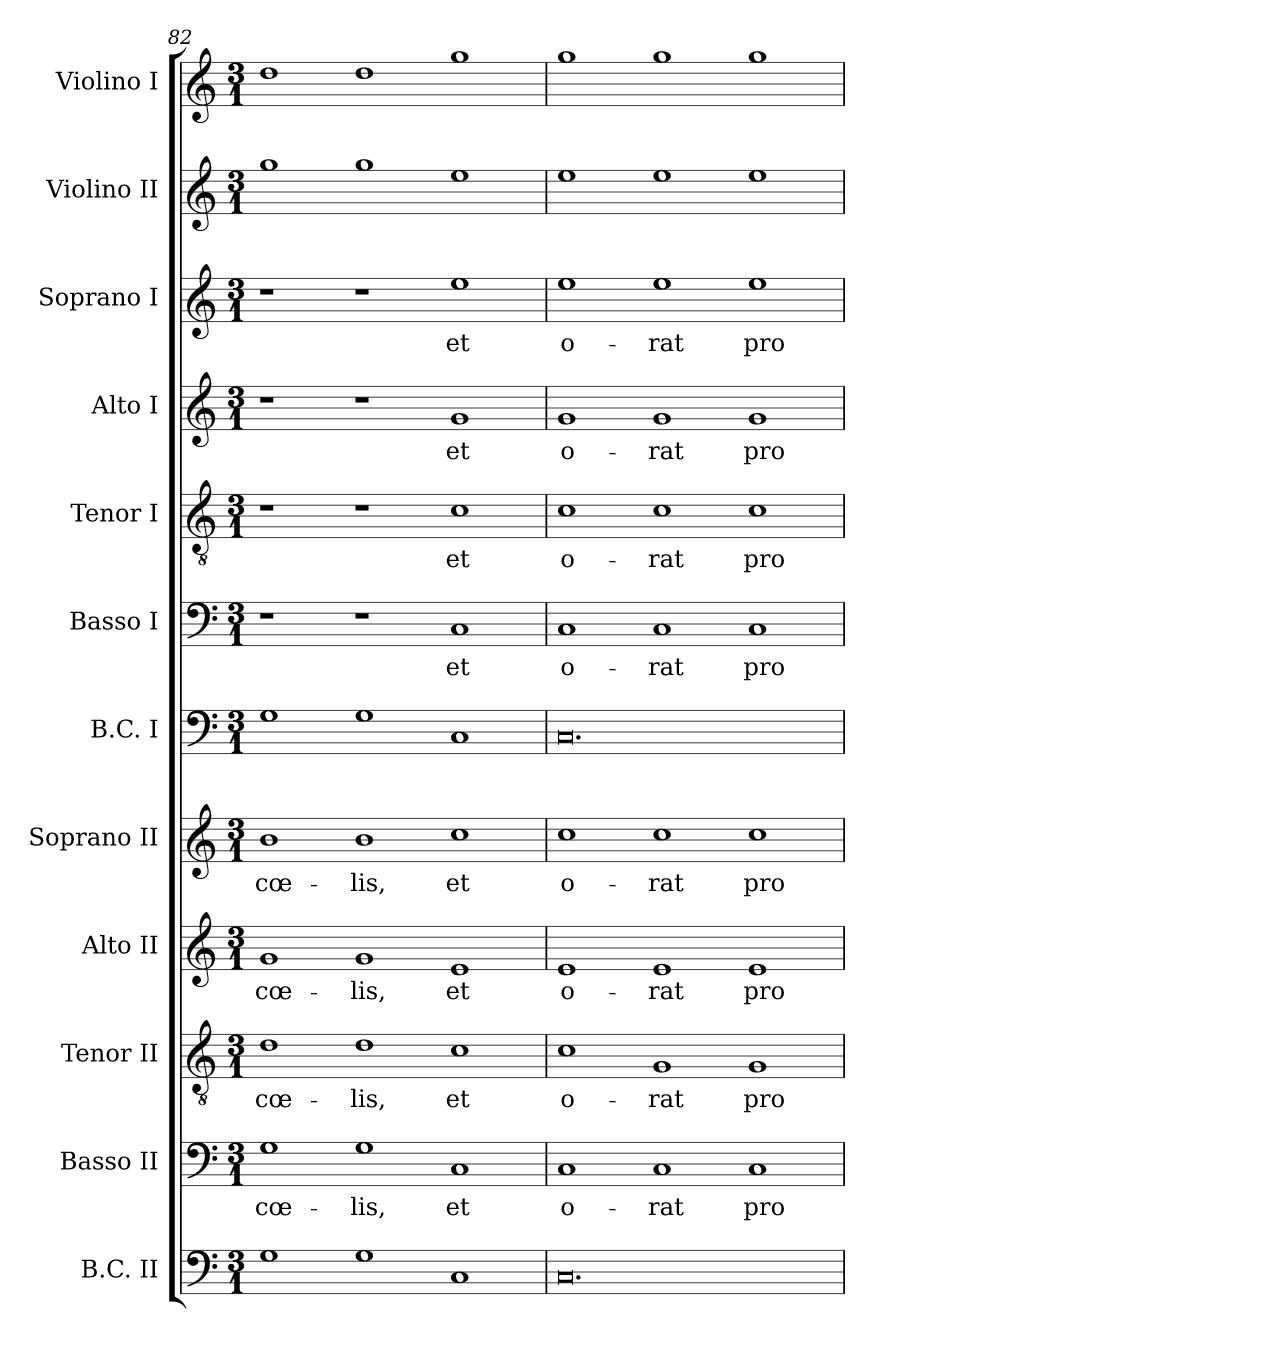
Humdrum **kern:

**kern	**kern	**text	**kern	**text	**kern	**text	**kern	**text	**kern	**kern	**text	**kern	**text	**kern	**text	**kern	**text	**kern	**kern
*part12	*part11	*part11	*part10	*part10	*part9	*part9	*part8	*part8	*part7	*part6	*part6	*part5	*part5	*part4	*part4	*part3	*part3	*part2	*part1
*staff12	*staff11	*staff11	*staff10	*staff10	*staff9	*staff9	*staff8	*staff8	*staff7	*staff6	*staff6	*staff5	*staff5	*staff4	*staff4	*staff3	*staff3	*staff2	*staff1
*I"B.C. II	*I"Basso II	*	*I"Tenor II	*	*I"Alto II	*	*I"Soprano II	*	*I"B.C. I	*I"Basso I	*	*I"Tenor I	*	*I"Alto I	*	*I"Soprano I	*	*I"Violino II	*I"Violino I
*I'BC2	*I'B 2	*	*I'T 2	*	*I'A 2	*	*I'S 2	*	*I'BC1	*I'B 1	*	*I'T 1	*	*I'A 1	*	*I'S 1	*	*I'Vln. II	*I'Vln. I
*clefF4	*clefF4	*	*clefGv2	*	*clefG2	*	*clefG2	*	*clefF4	*clefF4	*	*clefGv2	*	*clefG2	*	*clefG2	*	*clefG2	*clefG2
*k[]	*k[]	*	*k[]	*	*k[]	*	*k[]	*	*k[]	*k[]	*	*k[]	*	*k[]	*	*k[]	*	*k[]	*k[]
*C:	*C:	*	*C:	*	*C:	*	*C:	*	*C:	*C:	*	*C:	*	*C:	*	*C:	*	*C:	*C:
*M3/1	*M3/1	*	*M3/1	*	*M3/1	*	*M3/1	*	*M3/1	*M3/1	*	*M3/1	*	*M3/1	*	*M3/1	*	*M3/1	*M3/1
=82	=82	=82	=82	=82	=82	=82	=82	=82	=82	=82	=82	=82	=82	=82	=82	=82	=82	=82	=82
!	!	!LO:LY:b	!	!	!	!	!	!	!	!	!	!	!	!	!	!	!	!	!
!	!	!	!	!LO:LY:b	!	!	!	!	!	!	!	!	!	!	!	!	!	!	!
!	!	!	!	!	!	!LO:LY:b	!	!	!	!	!	!	!	!	!	!	!	!	!
!	!	!	!	!	!	!	!	!LO:LY:b	!	!	!	!	!	!	!	!	!	!	!
1G	1G	cœ-	1d	cœ-	1g	cœ-	1b	cœ-	1G	1r	.	1r	.	1r	.	1r	.	1gg	1dd
!	!	!LO:LY:b	!	!	!	!	!	!	!	!	!	!	!	!	!	!	!	!	!
!	!	!	!	!LO:LY:b	!	!	!	!	!	!	!	!	!	!	!	!	!	!	!
!	!	!	!	!	!	!LO:LY:b	!	!	!	!	!	!	!	!	!	!	!	!	!
!	!	!	!	!	!	!	!	!LO:LY:b	!	!	!	!	!	!	!	!	!	!	!
1G	1G	-lis,	1d	-lis,	1g	-lis,	1b	-lis,	1G	1r	.	1r	.	1r	.	1r	.	1gg	1dd
!	!	!LO:LY:b	!	!	!	!	!	!	!	!	!	!	!	!	!	!	!	!	!
!	!	!	!	!LO:LY:b	!	!	!	!	!	!	!	!	!	!	!	!	!	!	!
!	!	!	!	!	!	!LO:LY:b	!	!	!	!	!	!	!	!	!	!	!	!	!
!	!	!	!	!	!	!	!	!LO:LY:b	!	!	!	!	!	!	!	!	!	!	!
!	!	!	!	!	!	!	!	!	!	!	!LO:LY:b	!	!	!	!	!	!	!	!
!	!	!	!	!	!	!	!	!	!	!	!	!	!LO:LY:b	!	!	!	!	!	!
!	!	!	!	!	!	!	!	!	!	!	!	!	!	!	!LO:LY:b	!	!	!	!
!	!	!	!	!	!	!	!	!	!	!	!	!	!	!	!	!	!LO:LY:b	!	!
1C	1C	et	1c	et	1e	et	1cc	et	1C	1C	et	1c	et	1g	et	1ee	et	1ee	1gg
=83	=83	=83	=83	=83	=83	=83	=83	=83	=83	=83	=83	=83	=83	=83	=83	=83	=83	=83	=83
!	!	!LO:LY:b	!	!	!	!	!	!	!	!	!	!	!	!	!	!	!	!	!
!	!	!	!	!LO:LY:b	!	!	!	!	!	!	!	!	!	!	!	!	!	!	!
!	!	!	!	!	!	!LO:LY:b	!	!	!	!	!	!	!	!	!	!	!	!	!
!	!	!	!	!	!	!	!	!LO:LY:b	!	!	!	!	!	!	!	!	!	!	!
!	!	!	!	!	!	!	!	!	!	!	!LO:LY:b	!	!	!	!	!	!	!	!
!	!	!	!	!	!	!	!	!	!	!	!	!	!LO:LY:b	!	!	!	!	!	!
!	!	!	!	!	!	!	!	!	!	!	!	!	!	!	!LO:LY:b	!	!	!	!
!	!	!	!	!	!	!	!	!	!	!	!	!	!	!	!	!	!LO:LY:b	!	!
0.C	1C	o-	1c	o-	1e	o-	1cc	o-	0.C	1C	o-	1c	o-	1g	o-	1ee	o-	1ee	1gg
!	!	!LO:LY:b	!	!	!	!	!	!	!	!	!	!	!	!	!	!	!	!	!
!	!	!	!	!LO:LY:b	!	!	!	!	!	!	!	!	!	!	!	!	!	!	!
!	!	!	!	!	!	!LO:LY:b	!	!	!	!	!	!	!	!	!	!	!	!	!
!	!	!	!	!	!	!	!	!LO:LY:b	!	!	!	!	!	!	!	!	!	!	!
!	!	!	!	!	!	!	!	!	!	!	!LO:LY:b	!	!	!	!	!	!	!	!
!	!	!	!	!	!	!	!	!	!	!	!	!	!LO:LY:b	!	!	!	!	!	!
!	!	!	!	!	!	!	!	!	!	!	!	!	!	!	!LO:LY:b	!	!	!	!
!	!	!	!	!	!	!	!	!	!	!	!	!	!	!	!	!	!LO:LY:b	!	!
.	1C	-rat	1G	-rat	1e	-rat	1cc	-rat	.	1C	-rat	1c	-rat	1g	-rat	1ee	-rat	1ee	1gg
!	!	!LO:LY:b	!	!	!	!	!	!	!	!	!	!	!	!	!	!	!	!	!
!	!	!	!	!LO:LY:b	!	!	!	!	!	!	!	!	!	!	!	!	!	!	!
!	!	!	!	!	!	!LO:LY:b	!	!	!	!	!	!	!	!	!	!	!	!	!
!	!	!	!	!	!	!	!	!LO:LY:b	!	!	!	!	!	!	!	!	!	!	!
!	!	!	!	!	!	!	!	!	!	!	!LO:LY:b	!	!	!	!	!	!	!	!
!	!	!	!	!	!	!	!	!	!	!	!	!	!LO:LY:b	!	!	!	!	!	!
!	!	!	!	!	!	!	!	!	!	!	!	!	!	!	!LO:LY:b	!	!	!	!
!	!	!	!	!	!	!	!	!	!	!	!	!	!	!	!	!	!LO:LY:b	!	!
.	1C	pro	1G	pro	1e	pro	1cc	pro	.	1C	pro	1c	pro	1g	pro	1ee	pro	1ee	1gg
=	=	=	=	=	=	=	=	=	=	=	=	=	=	=	=	=	=	=	=
*-	*-	*-	*-	*-	*-	*-	*-	*-	*-	*-	*-	*-	*-	*-	*-	*-	*-	*-	*-
